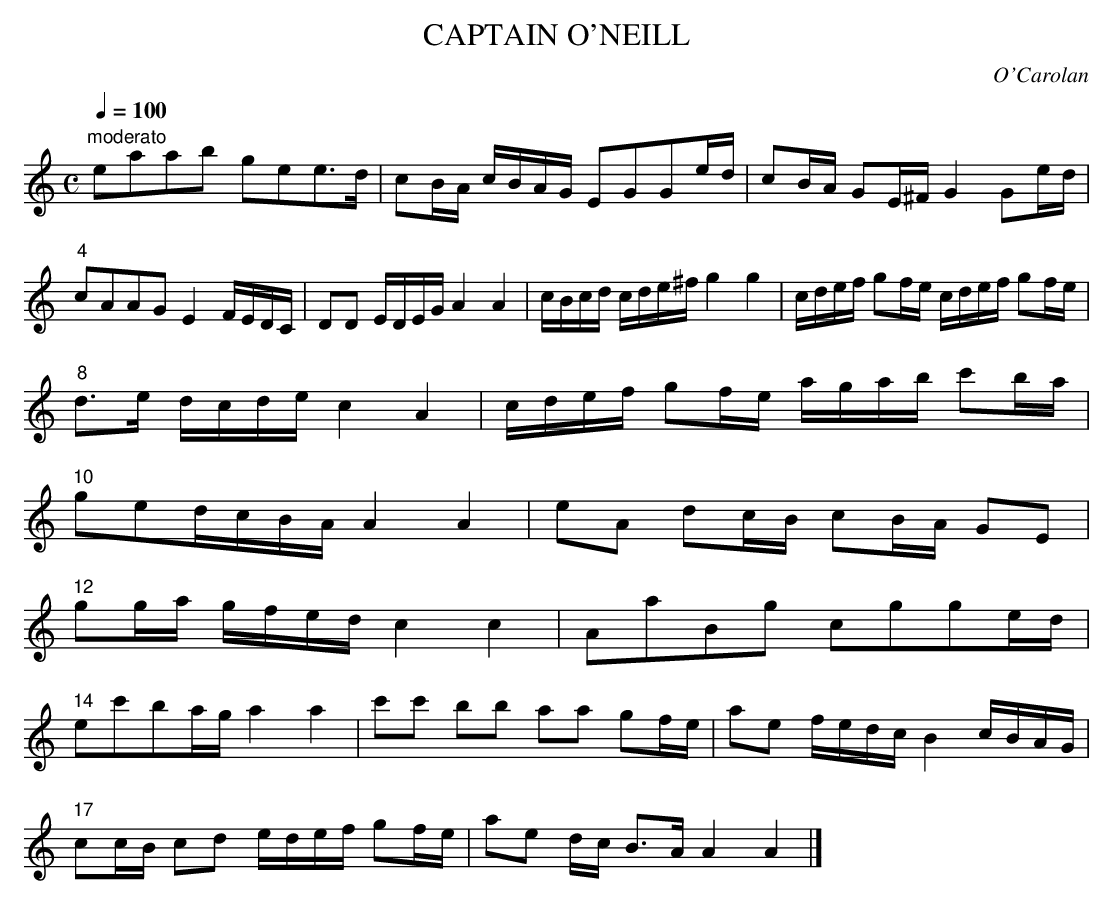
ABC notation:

X:1
T:CAPTAIN O'NEILL
C:O'Carolan
Q:1/4=100
(Brennan) (\'93Ossian\'94 presumably referring to the reprint by that publisher).
M:C
L:1/8
K:Am
"moderato"
eaab gee>d|cB/A/ c/B/A/G/ EGGe/d/|cB/A/ GE/^F/ G2Ge/d/|
"4"cAAG E2F/E/D/C/|DD E/D/E/G/ A2A2|c/B/c/d/ c/d/e/^f/ g2g2|\
c/d/e/f/ gf/e/ c/d/e/f/ gf/e/|
"8"d>e d/c/d/e/ c2A2|c/d/e/f/ gf/e/ a/g/a/b/ c'b/a/|
"10"ged/c/B/A/ A2A2|eA dc/B/ cB/A/ GE|
"12"gg/a/ g/f/e/d/ c2c2|AaBg cgge/d/|
"14"ec'ba/g/ a2a2|c'c' bb aa gf/e/|ae f/e/d/c/ B2c/B/A/G/|
"17"cc/B/ cd e/d/e/f/ gf/e/|ae d/c/ B>A A2A2|]
